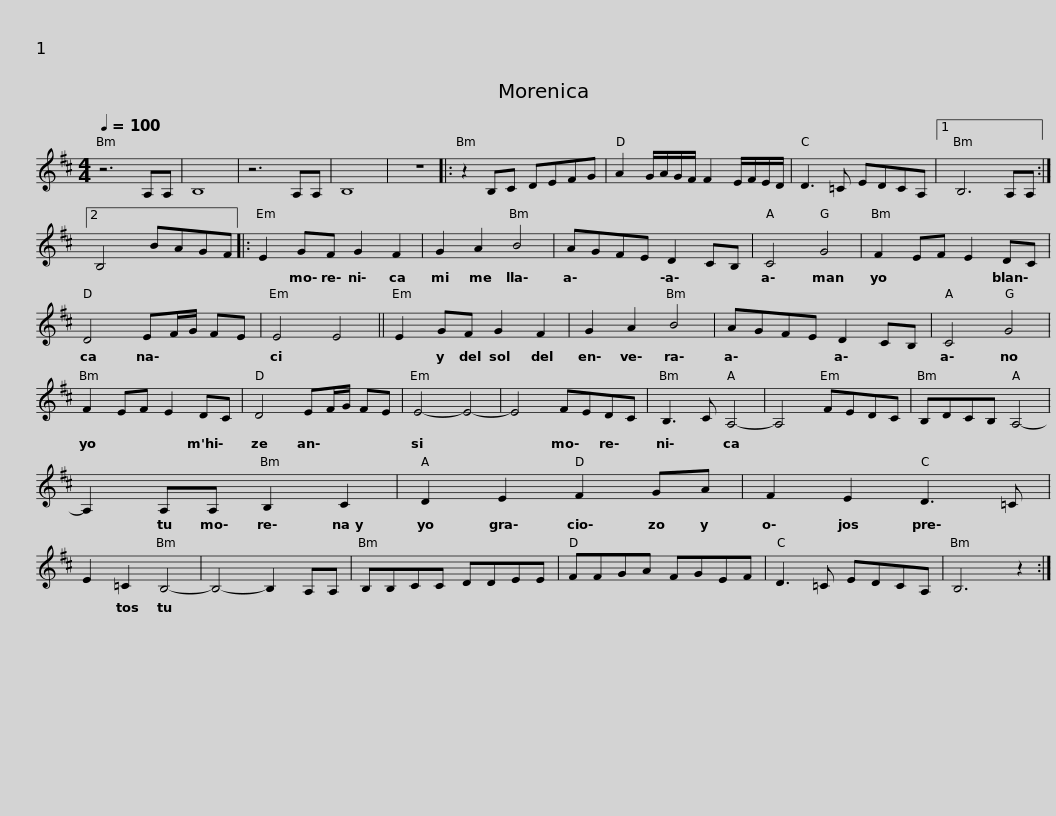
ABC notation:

X:1
L:1/8
Q:1/4=100
M:4/4
I:linebreak $
K:D
V:1 treble
V:1
 z6 A,A, | B,8 | z6 A,A, | B,8 | z8 |: %5
 z2 B,C DEFG | A2 G/A/G/F/ F2 E/F/E/D/ |$ D3 =C EDCA, |1 B,6 A,A, :|2 B,4 BAGF |: %10
 E2 GF G2 F2 | G2 A2 B4 | AGFE D2 CB, |$ C4 G4 | F2 EF E2 DC | %15
 D4 EF/G/ FE | E4 E4 || E2 GF G2 F2 | G2 A2 B4 | AGFE D2 CB, |$ %20
 C4 G4 | F2 EF E2 DC | D4 EF/G/ FE | E4- E4- | E4 FEDC | %25
 B,3 C A,4- | A,4 FEDC |$ B,DCB, A,4- | A,2 A,A, B,2 C2 | D2 E2 F2 GA | %30
 F2 E2 D3 =C | E2 =C2 B,4- |$ B,4- B,2 A,A, | B,B,CC DDEE | FFGA FGEF | %35
 D3 =C EDCA, | B,6 z2 :| %37
